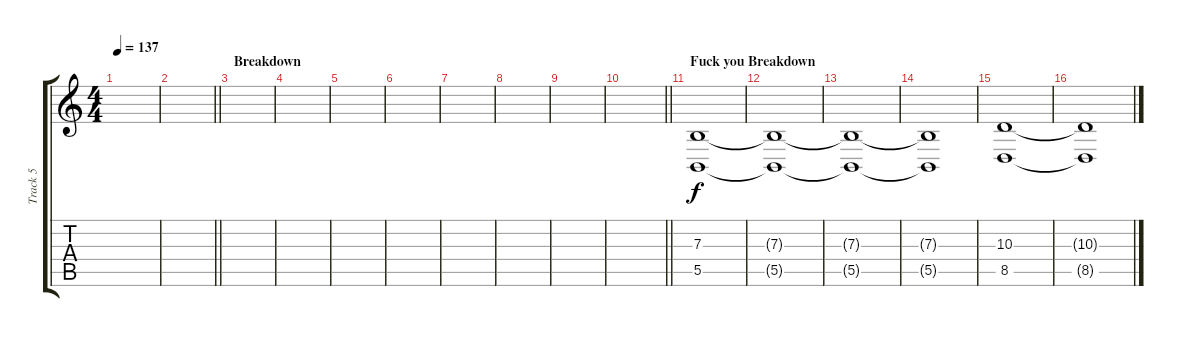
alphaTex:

\track ("Track 5" "Track 5") {instrument choiraahs}
\staff {score tabs}
\tuning (Db4 Ab3 E3 B2 Gb2 B1) {hide}
\ts (4 4)
\tempo 137
\clef g2
\ks c
|
\barLineRight lightlight
|
\section ("" "Breakdown")
|
|
|
|
|
|
|
\barLineRight lightlight
|
\section ("" "Fuck you Breakdown")
(7.3 5.5).1 |
(7.3{t} 5.5{t}).1 |
(7.3{t} 5.5{t}).1 |
(7.3{t} 5.5{t}).1 |
(10.3 8.5).1 |
(10.3{t} 8.5{t}).1
